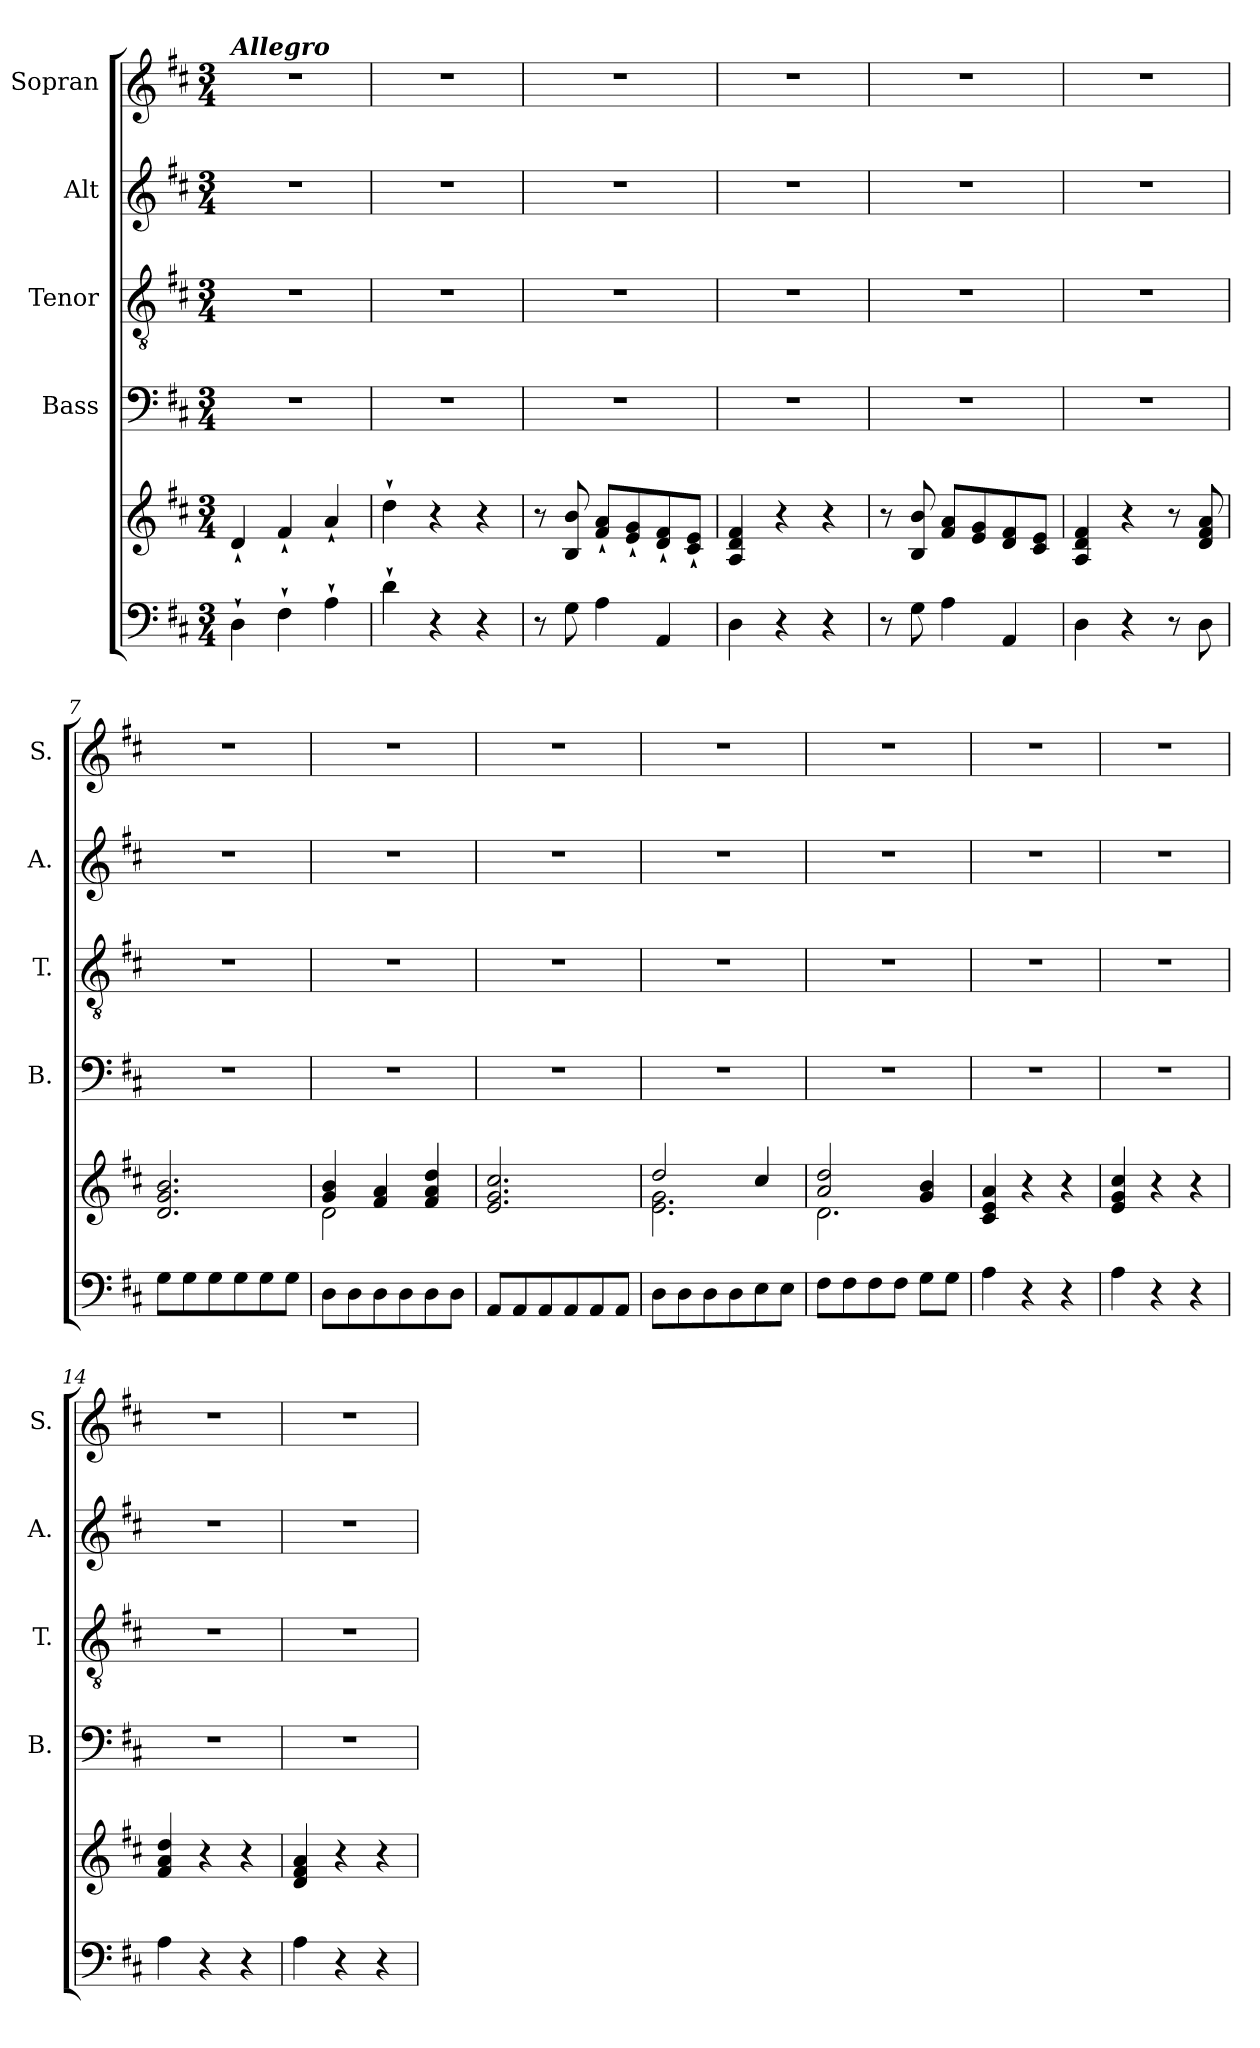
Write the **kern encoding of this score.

**kern	**kern	**kern	**kern	**kern	**kern
*part5	*part5	*part4	*part3	*part2	*part1
*staff6	*staff5	*staff4	*staff3	*staff2	*staff1
*	*	*I"Bass	*I"Tenor	*I"Alt	*I"Sopran
*	*	*I'B.	*I'T.	*I'A.	*I'S.
*clefF4	*clefG2	*clefF4	*clefGv2	*clefG2	*clefG2
*k[f#c#]	*k[f#c#]	*k[f#c#]	*k[f#c#]	*k[f#c#]	*k[f#c#]
*D:	*D:	*D:	*D:	*D:	*D:
*M3/4	*M3/4	*M3/4	*M3/4	*M3/4	*M3/4
=1	=1	=1	=1	=1	=1
!	!	!	!	!	!LO:TX:a:Bi:t=Allegro
4D`>\	4d`</	2.r	2.r	2.r	2.r
4F#`>\	4f#`</	.	.	.	.
4A`>\	4a`</	.	.	.	.
=2	=2	=2	=2	=2	=2
4d`>\	4dd`>\	2.r	2.r	2.r	2.r
4r	4r	.	.	.	.
4r	4r	.	.	.	.
=3	=3	=3	=3	=3	=3
8r	8r	2.r	2.r	2.r	2.r
8G\	8B/ 8b/	.	.	.	.
4A\	8f#/`< 8a/`<L	.	.	.	.
.	8e/`< 8g/`<	.	.	.	.
4AA/	8d/`< 8f#/`<	.	.	.	.
.	8c#/`< 8e/`<J	.	.	.	.
=4	=4	=4	=4	=4	=4
4D\	4A/ 4d/ 4f#/	2.r	2.r	2.r	2.r
4r	4r	.	.	.	.
4r	4r	.	.	.	.
=5	=5	=5	=5	=5	=5
8r	8r	2.r	2.r	2.r	2.r
8G\	8B/ 8b/	.	.	.	.
4A\	8f#/ 8a/L	.	.	.	.
.	8e/ 8g/	.	.	.	.
4AA/	8d/ 8f#/	.	.	.	.
.	8c#/ 8e/J	.	.	.	.
=6	=6	=6	=6	=6	=6
4D\	4A/ 4d/ 4f#/	2.r	2.r	2.r	2.r
4r	4r	.	.	.	.
8r	8r	.	.	.	.
8D\	8d/ 8f#/ 8a/	.	.	.	.
=7	=7	=7	=7	=7	=7
8G\L	2.d/ 2.g/ 2.b/	2.r	2.r	2.r	2.r
8G\	.	.	.	.	.
8G\	.	.	.	.	.
8G\	.	.	.	.	.
8G\	.	.	.	.	.
8G\J	.	.	.	.	.
=8	=8	=8	=8	=8	=8
*	*^	*	*	*	*
8D\L	4g/ 4b/	2d\	2.r	2.r	2.r	2.r
8D\	.	.	.	.	.	.
8D\	4f#/ 4a/	.	.	.	.	.
8D\	.	.	.	.	.	.
8D\	4f#/ 4a/ 4dd/	4ryy	.	.	.	.
8D\J	.	.	.	.	.	.
*	*v	*v	*	*	*	*
=9	=9	=9	=9	=9	=9
8AA/L	2.e/ 2.g/ 2.cc#/	2.r	2.r	2.r	2.r
8AA/	.	.	.	.	.
8AA/	.	.	.	.	.
8AA/	.	.	.	.	.
8AA/	.	.	.	.	.
8AA/J	.	.	.	.	.
=10	=10	=10	=10	=10	=10
*	*^	*	*	*	*
8D\L	2dd/	2.e\ 2.g\	2.r	2.r	2.r	2.r
8D\	.	.	.	.	.	.
8D\	.	.	.	.	.	.
8D\	.	.	.	.	.	.
8E\	4cc#/	.	.	.	.	.
8E\J	.	.	.	.	.	.
!!LO:LB:g=z
=11	=11	=11	=11	=11	=11	=11
8F#\L	2a/ 2dd/	2.d\	2.r	2.r	2.r	2.r
8F#\	.	.	.	.	.	.
8F#\	.	.	.	.	.	.
8F#\J	.	.	.	.	.	.
8G\L	4g/ 4b/	.	.	.	.	.
8G\J	.	.	.	.	.	.
*	*v	*v	*	*	*	*
=12	=12	=12	=12	=12	=12
4A\	4c#/ 4e/ 4a/	2.r	2.r	2.r	2.r
4r	4r	.	.	.	.
4r	4r	.	.	.	.
=13	=13	=13	=13	=13	=13
4A\	4e/ 4g/ 4cc#/	2.r	2.r	2.r	2.r
4r	4r	.	.	.	.
4r	4r	.	.	.	.
=14	=14	=14	=14	=14	=14
4A\	4f#/ 4a/ 4dd/	2.r	2.r	2.r	2.r
4r	4r	.	.	.	.
4r	4r	.	.	.	.
=15	=15	=15	=15	=15	=15
4A\	4d/ 4f#/ 4a/	2.r	2.r	2.r	2.r
4r	4r	.	.	.	.
4r	4r	.	.	.	.
=	=	=	=	=	=
*-	*-	*-	*-	*-	*-
